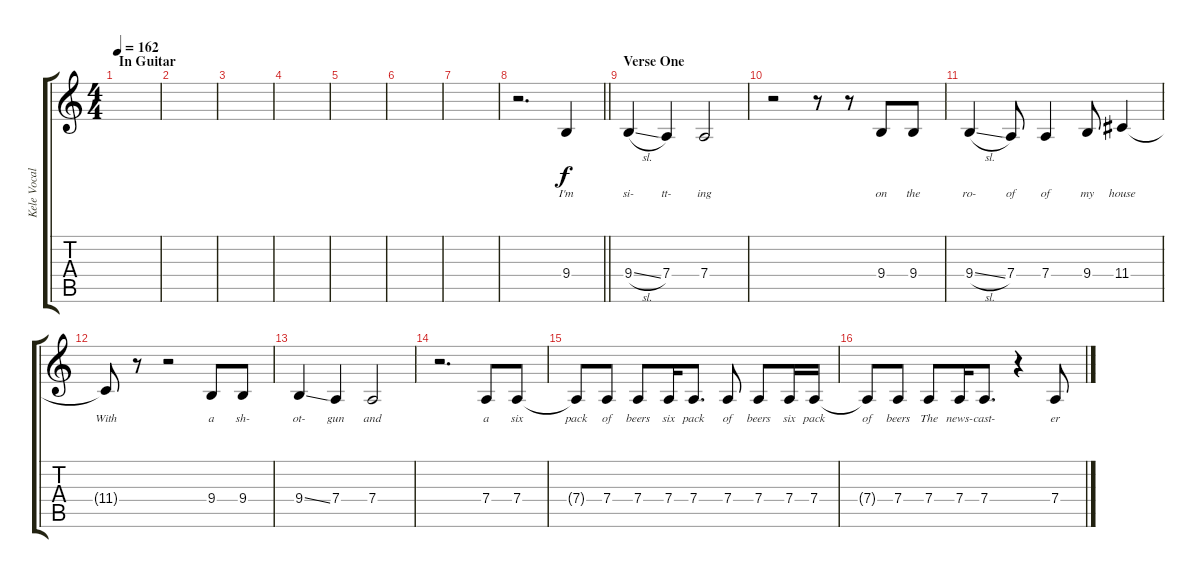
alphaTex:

\track ("Kele Vocals" "Kele Vocal") {instrument tenorsax}
\staff {score tabs}
\tuning (E4 B3 G3 D3 A2 E2) {hide}
\ts (4 4)
\section ("" "In Guitar")
\tempo 162
\clef g2
\ks c
|
|
|
|
|
|
|
\barLineRight lightlight
r.2{d volume 13} 9.4.4{lyrics (0 "I'm") lyrics (1 "") lyrics (2 "") lyrics (3 "") lyrics (4 "")} |
\section ("" "Verse One")
9.4{sl}.4{lyrics (0 "si-") lyrics (1 "") lyrics (2 "") lyrics (3 "") lyrics (4 "")} 7.4.4{lyrics (0 "tt-") lyrics (1 "") lyrics (2 "") lyrics (3 "") lyrics (4 "")} 7.4.2{lyrics (0 "ing") lyrics (1 "") lyrics (2 "") lyrics (3 "") lyrics (4 "")} |
r.2 r.8 r.8 9.4.8{lyrics (0 "on") lyrics (1 "") lyrics (2 "") lyrics (3 "") lyrics (4 "")} 9.4.8{lyrics (0 "the") lyrics (1 "") lyrics (2 "") lyrics (3 "") lyrics (4 "")} |
9.4{sl}.4{lyrics (0 "ro-") lyrics (1 "") lyrics (2 "") lyrics (3 "") lyrics (4 "")} 7.4.8{lyrics (0 "of") lyrics (1 "") lyrics (2 "") lyrics (3 "") lyrics (4 "")} 7.4.4{lyrics (0 "of") lyrics (1 "") lyrics (2 "") lyrics (3 "") lyrics (4 "")} 9.4.8{lyrics (0 "my") lyrics (1 "") lyrics (2 "") lyrics (3 "") lyrics (4 "")} 11.4.4{lyrics (0 "house") lyrics (1 "") lyrics (2 "") lyrics (3 "") lyrics (4 "")} |
11.4{t}.8{lyrics (0 "With") lyrics (1 "") lyrics (2 "") lyrics (3 "") lyrics (4 "")} r.8 r.2 9.4.8{lyrics (0 "a") lyrics (1 "") lyrics (2 "") lyrics (3 "") lyrics (4 "")} 9.4.8{lyrics (0 "sh-") lyrics (1 "") lyrics (2 "") lyrics (3 "") lyrics (4 "")} |
9.4{ss}.4{lyrics (0 "ot-") lyrics (1 "") lyrics (2 "") lyrics (3 "") lyrics (4 "")} 7.4.4{lyrics (0 "gun") lyrics (1 "") lyrics (2 "") lyrics (3 "") lyrics (4 "")} 7.4.2{lyrics (0 "and") lyrics (1 "") lyrics (2 "") lyrics (3 "") lyrics (4 "")} |
r.2{d} 7.4.8{lyrics (0 "a") lyrics (1 "") lyrics (2 "") lyrics (3 "") lyrics (4 "")} 7.4.8{lyrics (0 "six") lyrics (1 "") lyrics (2 "") lyrics (3 "") lyrics (4 "")} |
7.4{t}.8{lyrics (0 "pack") lyrics (1 "") lyrics (2 "") lyrics (3 "") lyrics (4 "")} 7.4.8{lyrics (0 "of") lyrics (1 "") lyrics (2 "") lyrics (3 "") lyrics (4 "")} 7.4.8{lyrics (0 "beers") lyrics (1 "") lyrics (2 "") lyrics (3 "") lyrics (4 "")} 7.4.16{lyrics (0 "six") lyrics (1 "") lyrics (2 "") lyrics (3 "") lyrics (4 "")} 7.4.8{d lyrics (0 "pack") lyrics (1 "") lyrics (2 "") lyrics (3 "") lyrics (4 "")} 7.4.8{lyrics (0 "of") lyrics (1 "") lyrics (2 "") lyrics (3 "") lyrics (4 "")} 7.4.8{lyrics (0 "beers") lyrics (1 "") lyrics (2 "") lyrics (3 "") lyrics (4 "")} 7.4.16{lyrics (0 "six") lyrics (1 "") lyrics (2 "") lyrics (3 "") lyrics (4 "")} 7.4.16{lyrics (0 "pack") lyrics (1 "") lyrics (2 "") lyrics (3 "") lyrics (4 "")} |
7.4{t}.8{lyrics (0 "of") lyrics (1 "") lyrics (2 "") lyrics (3 "") lyrics (4 "")} 7.4.8{lyrics (0 "beers") lyrics (1 "") lyrics (2 "") lyrics (3 "") lyrics (4 "")} 7.4.8{lyrics (0 "The") lyrics (1 "") lyrics (2 "") lyrics (3 "") lyrics (4 "")} 7.4.16{lyrics (0 "news-") lyrics (1 "") lyrics (2 "") lyrics (3 "") lyrics (4 "")} 7.4.8{d lyrics (0 "cast-") lyrics (1 "") lyrics (2 "") lyrics (3 "") lyrics (4 "")} r.4 7.4.8{lyrics (0 "er") lyrics (1 "") lyrics (2 "") lyrics (3 "") lyrics (4 "")}
